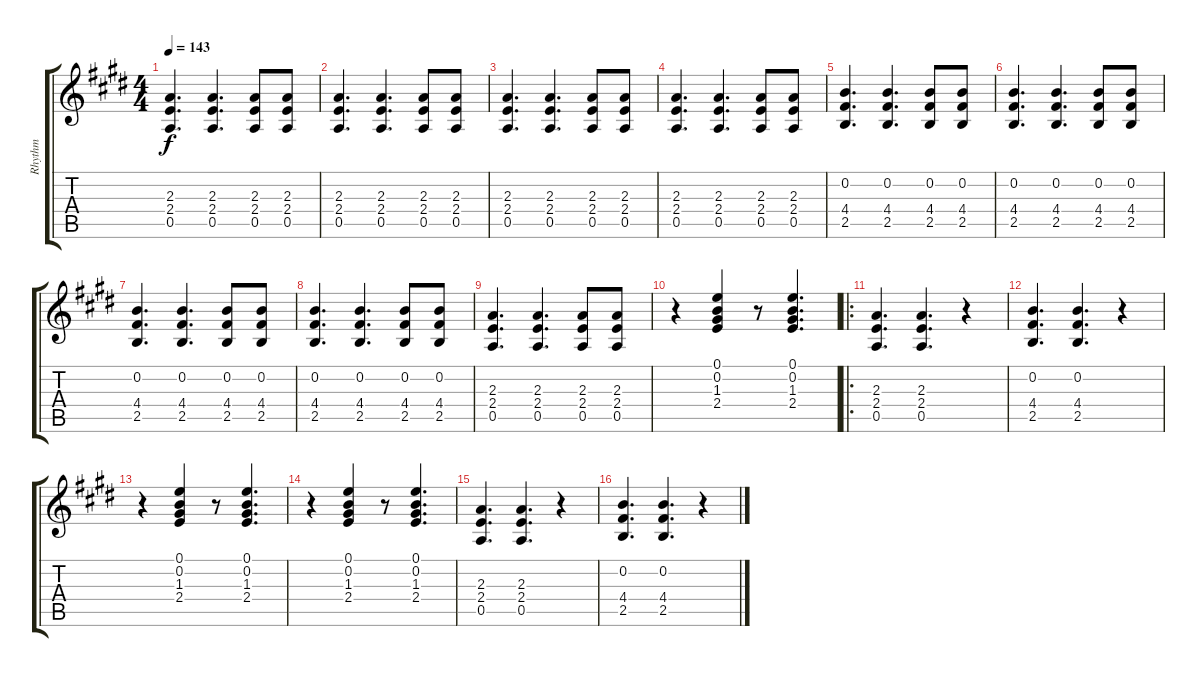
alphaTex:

\track ("Rhythm" "Rhythm") {instrument electricguitarclean}
\staff {score tabs}
\tuning (E4 B3 G3 D3 A2 E2) {hide}
\ts (4 4)
\tempo 143
\clef g2
\ks e
(2.3 2.4 0.5).4{d dy f} (2.3 2.4 0.5).4{d} (2.3 2.4 0.5).8 (2.3 2.4 0.5).8 |
(2.3 2.4 0.5).4{d} (2.3 2.4 0.5).4{d} (2.3 2.4 0.5).8 (2.3 2.4 0.5).8 |
(2.3 2.4 0.5).4{d} (2.3 2.4 0.5).4{d} (2.3 2.4 0.5).8 (2.3 2.4 0.5).8 |
(2.3 2.4 0.5).4{d} (2.3 2.4 0.5).4{d} (2.3 2.4 0.5).8 (2.3 2.4 0.5).8 |
(0.2 4.4 2.5).4{d} (0.2 4.4 2.5).4{d} (0.2 4.4 2.5).8 (0.2 4.4 2.5).8 |
(0.2 4.4 2.5).4{d} (0.2 4.4 2.5).4{d} (0.2 4.4 2.5).8 (0.2 4.4 2.5).8 |
(0.2 4.4 2.5).4{d} (0.2 4.4 2.5).4{d} (0.2 4.4 2.5).8 (0.2 4.4 2.5).8 |
(0.2 4.4 2.5).4{d} (0.2 4.4 2.5).4{d} (0.2 4.4 2.5).8 (0.2 4.4 2.5).8 |
(2.3 2.4 0.5).4{d} (2.3 2.4 0.5).4{d} (2.3 2.4 0.5).8 (2.3 2.4 0.5).8 |
r.4 (0.1 0.2 1.3 2.4).4 r.8 (0.1 0.2 1.3 2.4).4{d} |
\ro
(2.3 2.4 0.5).4{d} (2.3 2.4 0.5).4{d} r.4 |
(0.2 4.4 2.5).4{d} (0.2 4.4 2.5).4{d} r.4 |
r.4 (0.1 0.2 1.3 2.4).4 r.8 (0.1 0.2 1.3 2.4).4{d} |
r.4 (0.1 0.2 1.3 2.4).4 r.8 (0.1 0.2 1.3 2.4).4{d} |
(2.3 2.4 0.5).4{d} (2.3 2.4 0.5).4{d} r.4 |
(0.2 4.4 2.5).4{d} (0.2 4.4 2.5).4{d} r.4
